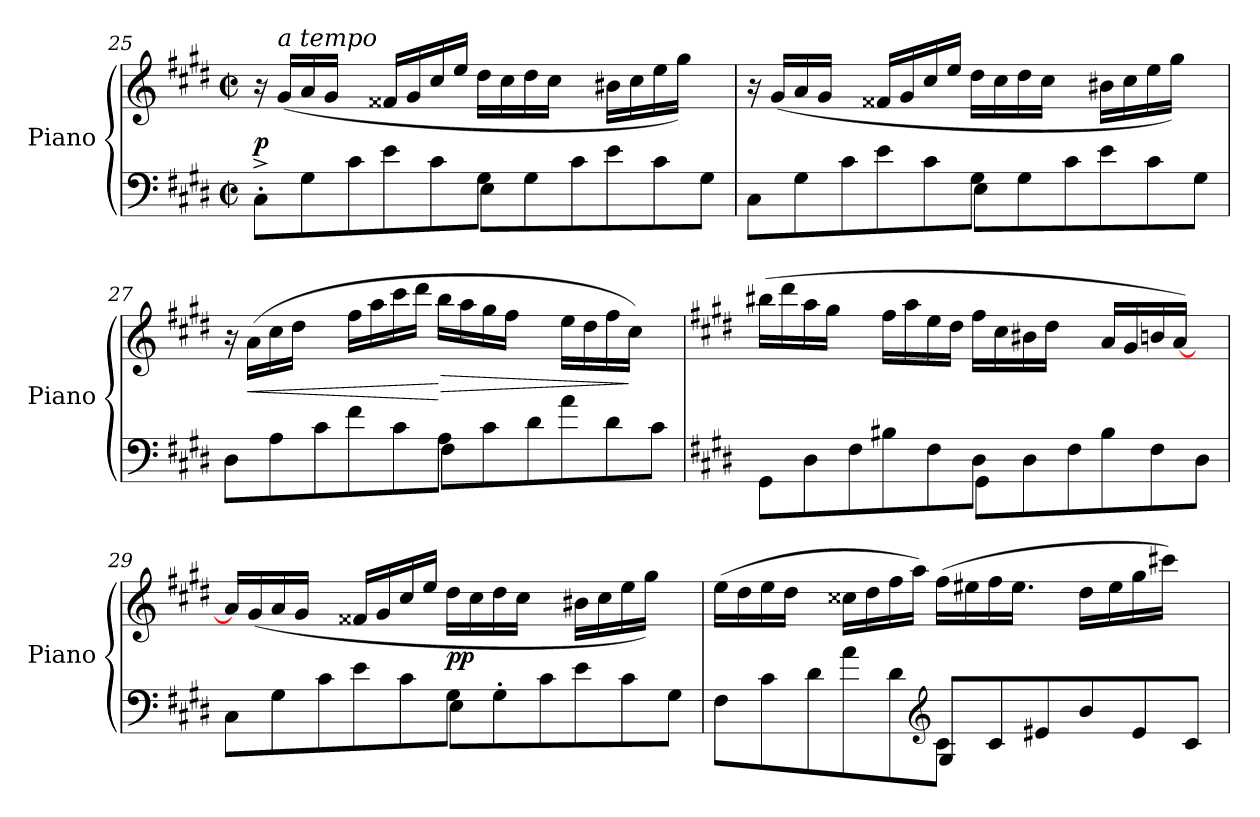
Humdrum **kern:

**kern	**kern	**dynam
*part1	*part1	*part1
*staff2	*staff1	*staff1/2
*I"Piano	*	*
*I'Piano	*	*
!!LO:LB:g=z
*clefF4	*clefG2	*
*k[f#c#g#d#]	*k[f#c#g#d#]	*
*M2/2	*M2/2	*
*met(c|)	*met(c|)	*
=25	=25	=25
*^	*^	*
*	*	*	*^	*
!	!	!	!	!	!LO:DY:a=2
8C#^>'<\L	8ryy	16r	4.ryy	1ryy	p
!	!	!LO:TX:a:i:t=a tempo	!	!	!
.	.	(>16g#/LL	.	.	.
*v	*v	*	*	*	*
8G#\	16a/	.	.	.
.	16g#/JJ	.	.	.
8c#\	8ryy	.	.	.
8e\	1ryy	16f##X/LL	.	.
.	.	16g#/	.	.
8c#\	.	16cc#/	.	.
.	.	16ee/JJ	.	.
*^	*	*	*	*
8G#\J	8E\L	.	16dd#\LL	.	.
.	.	.	16cc#\	.	.
2ryy	8G#\	.	16dd#\	.	.
.	.	.	16cc#\JJ	.	.
.	8c#\	.	8ryy	.	.
.	8e\	.	4.ryy	16b#X\LL	.
.	.	.	.	16cc#\	.
.	8c#\	.	.	16ee\	.
.	.	.	.	16gg#\JJ)	.
8ryy	8G#\J	.	.	8ryy	.
=26	=26	=26	=26	=26	=26
8C#\L	8ryy	16r	4.ryy	1ryy	.
.	.	(>16g#/LL	.	.	.
*v	*v	*	*	*	*
8G#\	16a/	.	.	.
.	16g#/JJ	.	.	.
8c#\	8ryy	.	.	.
8e\	1ryy	16f##X/LL	.	.
.	.	16g#/	.	.
8c#\	.	16cc#/	.	.
.	.	16ee/JJ	.	.
*^	*	*	*	*
8G#\J	8E\L	.	16dd#\LL	.	.
.	.	.	16cc#\	.	.
2ryy	8G#\	.	16dd#\	.	.
.	.	.	16cc#\JJ	.	.
.	8c#\	.	8ryy	.	.
.	8e\	.	4.ryy	16b#X\LL	.
.	.	.	.	16cc#\	.
.	8c#\	.	.	16ee\	.
.	.	.	.	16gg#\JJ)	.
8ryy	8G#\J	.	.	8ryy	.
=27	=27	=27	=27	=27	=27
8D#\L	8ryy	16r	4.ryy	1ryy	.
!	!	!	!	!	!LO:HP:b
.	.	(>16a\LL	.	.	<
*v	*v	*	*	*	*
8A\	16cc#\	.	.	.
.	16dd#\JJ	.	.	.
8c#\	8ryy	.	.	.
8f#\	1ryy	16ff#\LL	.	.
.	.	16aa\	.	.
8c#\	.	16ccc#\	.	.
.	.	16ddd#\JJ	.	.
*^	*	*	*	*
!	!	!	!	!	!LO:HP:n=1:b
8A\J	8F#\L	.	16bbZ>\LL	.	[ >
.	.	.	16aa\	.	.
2ryy	8c#\	.	16gg#Z>Z>\	.	.
.	.	.	16ff#Z>\JJ	.	.
.	8d#\	.	8ryy	.	.
.	8a\	.	4.ryy	16eeZ>\LL	.
.	.	.	.	16dd#\	.
.	8d#\	.	.	16ff#\	.
.	.	.	.	16cc#\JJ)	]
8ryy	8c#\J	.	.	8ryy	.
!!LO:PB:g=z	!!	!!
=28	=28	=28	=28	=28	=28
*k[f#c#g#d#]	*	*k[f#c#g#d#]	*	*	*
8GG#\L	8ryy	(>16bb#X\LL	4.ryy	1ryy	.
.	.	16ddd#\	.	.	.
*v	*v	*	*	*	*
8D#\	16aa\	.	.	.
.	16gg#\JJ	.	.	.
8F#\	8ryy	.	.	.
8B#X\	1ryy	16ff#\LL	.	.
.	.	16aa\	.	.
8F#\	.	16ee\	.	.
.	.	16dd#\JJ	.	.
*^	*	*	*	*
8D#\J	8GG#\L	.	16ff#\LL	.	.
.	.	.	16cc#\	.	.
2ryy	8D#\	.	16b#X\	.	.
.	.	.	16dd#\JJ	.	.
.	8F#\	.	8ryy	.	.
.	8B#\	.	4.ryy	16a/LL	.
.	.	.	.	16g#/	.
.	8F#\	.	.	16bn/	.
.	.	.	.	[<16a/JJ)	.
8ryy	8D#\J	.	.	8ryy	.
=29	=29	=29	=29	=29	=29
8C#\L	8ryy	1ryy	4.ryy	16a/LL]	.
.	.	.	.	(>16g#/	.
*v	*v	*	*	*	*
8G#\	.	.	16a/	.
.	.	.	16g#/JJ	.
8c#\	.	.	8ryy	.
8e\	.	16f##X/LL	1ryy	.
.	.	16g#/	.	.
8c#\	.	16cc#/	.	.
.	.	16ee/JJ	.	.
*^	*	*	*	*
!	!	!	!	!	!LO:DY:b
8G#\J	8E\L	.	16dd#\LL	.	pp
.	.	.	16cc#\	.	.
2ryy	8G#'>\	.	16dd#\	.	.
.	.	.	16cc#\JJ	.	.
.	8c#\	.	8ryy	.	.
.	8e\	16b#X\LL	4.ryy	.	.
.	.	16cc#\	.	.	.
.	8c#\	16ee\	.	.	.
.	.	16gg#\JJ)	.	.	.
8ryy	8G#\J	8ryy	.	.	.
=30	=30	=30	=30	=30	=30
8F#\L	8ryy	(>16ee\LL	4.ryy	1ryy	.
.	.	16dd#\	.	.	.
*v	*v	*	*	*	*
8c#\	16ee\	.	.	.
.	16dd#\JJ	.	.	.
8d#\	8ryy	.	.	.
8a\	1ryy	16cc##X\LL	.	.
.	.	16dd#\	.	.
8d#\	.	16ff#\	.	.
.	.	16aa\JJ)	.	.
*clefG2	*	*	*	*
*^	*	*	*	*
8c#\J	8G#/L	.	(>16ff#\LL	.	.
.	.	.	16ee#X\	.	.
2ryy	8c#/	.	16ff#\	.	.
.	.	.	16.ee#\JJ	.	.
.	8e#X/	.	.	.	.
.	.	.	8ryy	.	.
.	8b/	.	.	16dd#\LL	.
.	.	.	4ryy	.	.
.	.	.	.	16ee#\	.
.	8e#/	.	.	16gg#\	.
.	.	.	.	16ccc#X\JJ)	.
8ryy	8c#/J	.	.	8ryy	.
.	.	.	16.ryy	.	.
*v	*v	*	*	*	*
*	*v	*v	*v	*
=	=	=
*-	*-	*-
